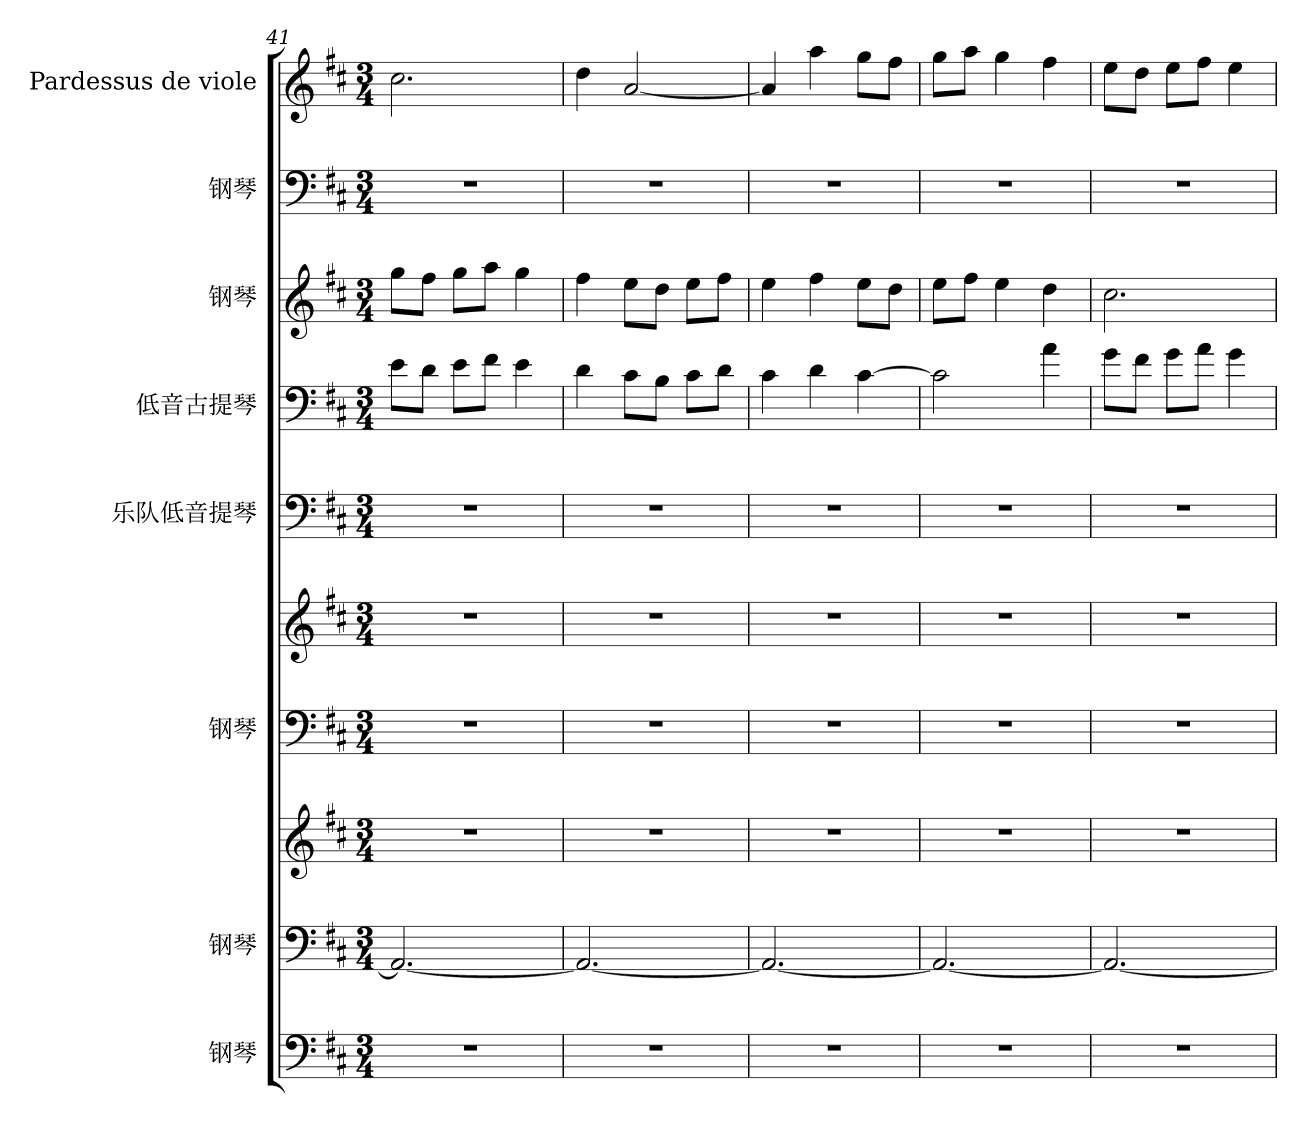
**kern	**kern	**kern	**kern	**kern	**kern	**kern	**kern	**kern	**kern
*part8	*part7	*part7	*part6	*part6	*part5	*part4	*part3	*part2	*part1
*staff10	*staff9	*staff8	*staff7	*staff6	*staff5	*staff4	*staff3	*staff2	*staff1
*I"钢琴	*I"钢琴	*	*I"钢琴	*	*I"乐队低音提琴	*I"低音古提琴	*I"钢琴	*I"钢琴	*I"Pardessus de viole
*	*	*	*	*	*	*	*	*	*I'Pds. v.
*clefF4	*clefF4	*clefG2	*clefF4	*clefG2	*clefF4	*clefF4	*clefG2	*clefF4	*clefG2
*	*	*	*	*	*ITrd7c12	*	*	*	*
*k[f#c#]	*k[f#c#]	*k[f#c#]	*k[f#c#]	*k[f#c#]	*k[f#c#]	*k[f#c#]	*k[f#c#]	*k[f#c#]	*k[f#c#]
*M3/4	*M3/4	*M3/4	*M3/4	*M3/4	*M3/4	*M3/4	*M3/4	*M3/4	*M3/4
=41	=41	=41	=41	=41	=41	=41	=41	=41	=41
2.r	2.AA/_	2.r	2.r	2.r	2.r	8e\L	8gg\L	2.r	2.cc#\
.	.	.	.	.	.	8d\J	8ff#\J	.	.
.	.	.	.	.	.	8e\L	8gg\L	.	.
.	.	.	.	.	.	8f#\J	8aa\J	.	.
.	.	.	.	.	.	4e\	4gg\	.	.
!!LO:PB:g=z
=42	=42	=42	=42	=42	=42	=42	=42	=42	=42
2.r	2.AA/_	2.r	2.r	2.r	2.r	4d\	4ff#\	2.r	4dd\
.	.	.	.	.	.	8c#\L	8ee\L	.	[2a/
.	.	.	.	.	.	8B\J	8dd\J	.	.
.	.	.	.	.	.	8c#\L	8ee\L	.	.
.	.	.	.	.	.	8d\J	8ff#\J	.	.
=43	=43	=43	=43	=43	=43	=43	=43	=43	=43
2.r	2.AA/_	2.r	2.r	2.r	2.r	4c#\	4ee\	2.r	4a/]
.	.	.	.	.	.	4d\	4ff#\	.	4aa\
.	.	.	.	.	.	[4c#\	8ee\L	.	8gg\L
.	.	.	.	.	.	.	8dd\J	.	8ff#\J
=44	=44	=44	=44	=44	=44	=44	=44	=44	=44
2.r	2.AA/_	2.r	2.r	2.r	2.r	2c#\]	8ee\L	2.r	8gg\L
.	.	.	.	.	.	.	8ff#\J	.	8aa\J
.	.	.	.	.	.	.	4ee\	.	4gg\
.	.	.	.	.	.	4a\	4dd\	.	4ff#\
=45	=45	=45	=45	=45	=45	=45	=45	=45	=45
2.r	2.AA/_	2.r	2.r	2.r	2.r	8g\L	2.cc#\	2.r	8ee\L
.	.	.	.	.	.	8f#\J	.	.	8dd\J
.	.	.	.	.	.	8g\L	.	.	8ee\L
.	.	.	.	.	.	8a\J	.	.	8ff#\J
.	.	.	.	.	.	4g\	.	.	4ee\
=	=	=	=	=	=	=	=	=	=
*-	*-	*-	*-	*-	*-	*-	*-	*-	*-
